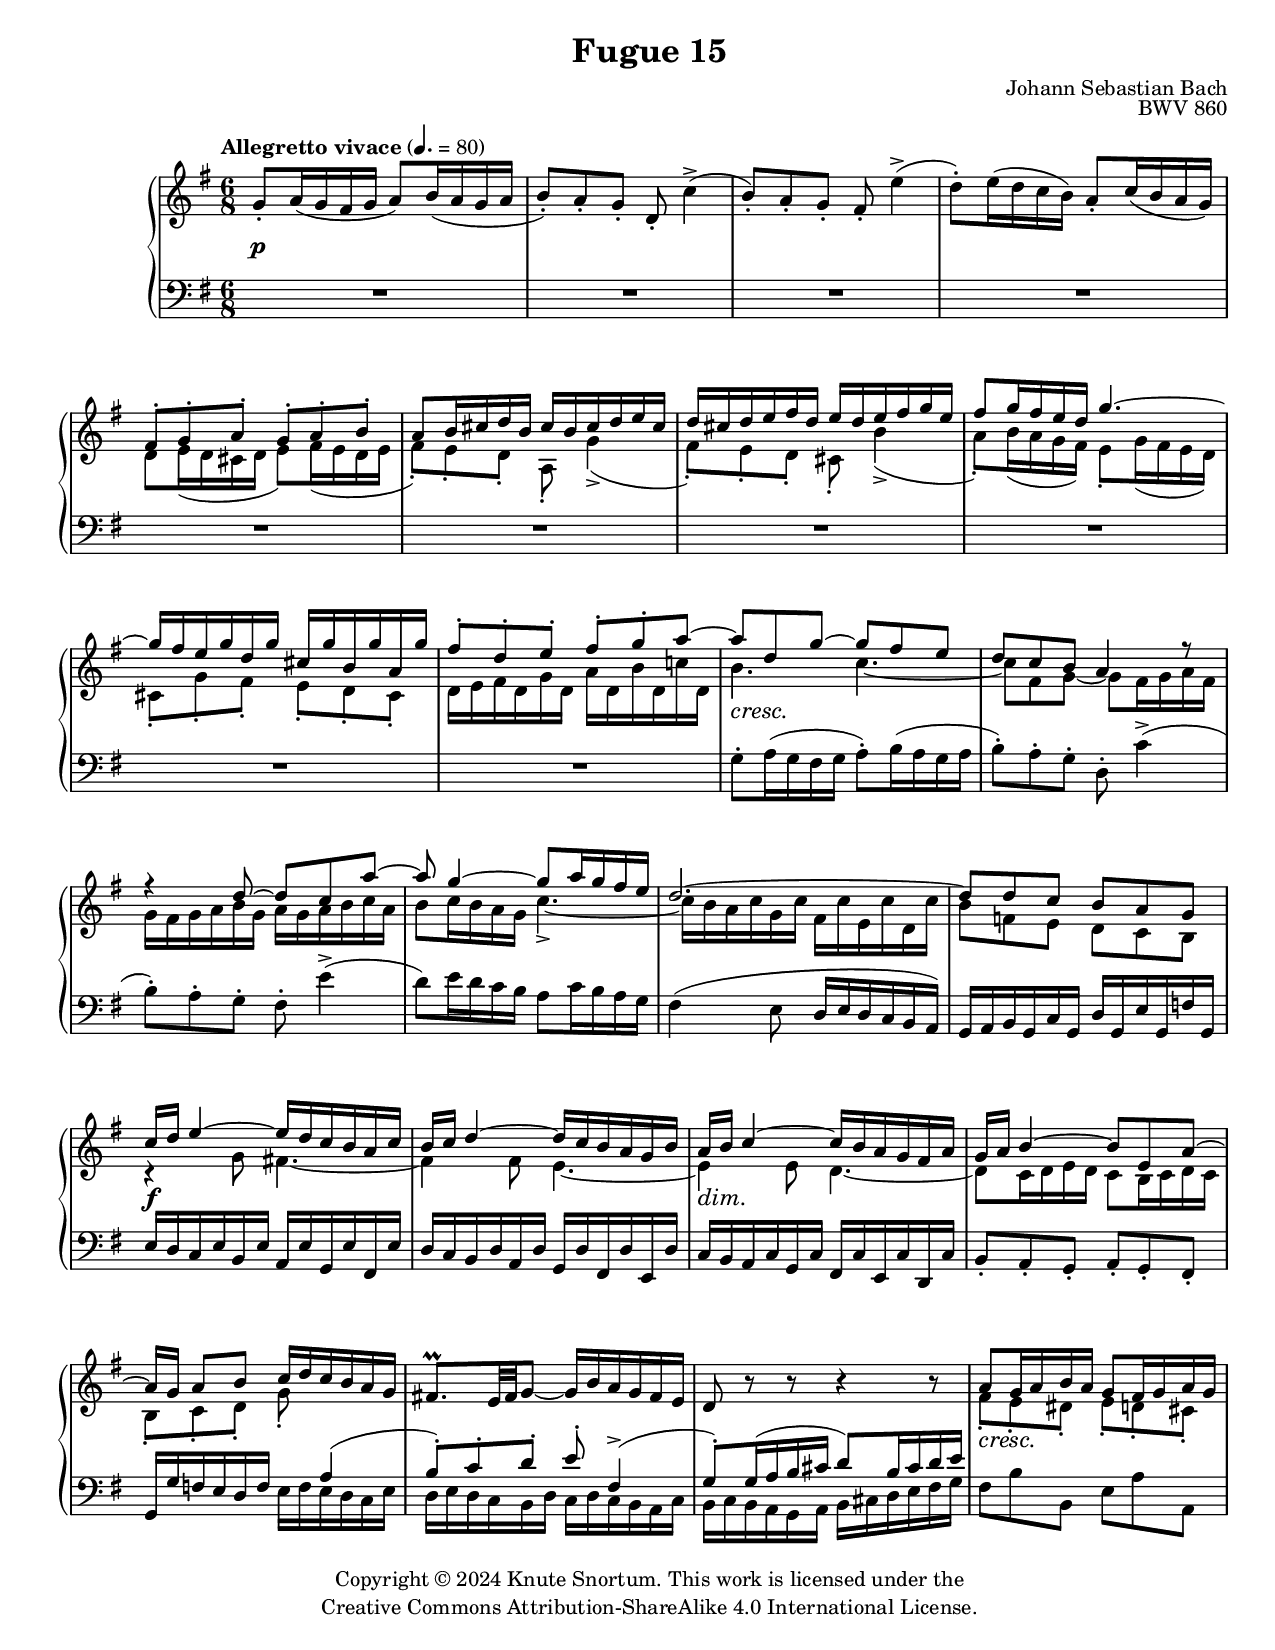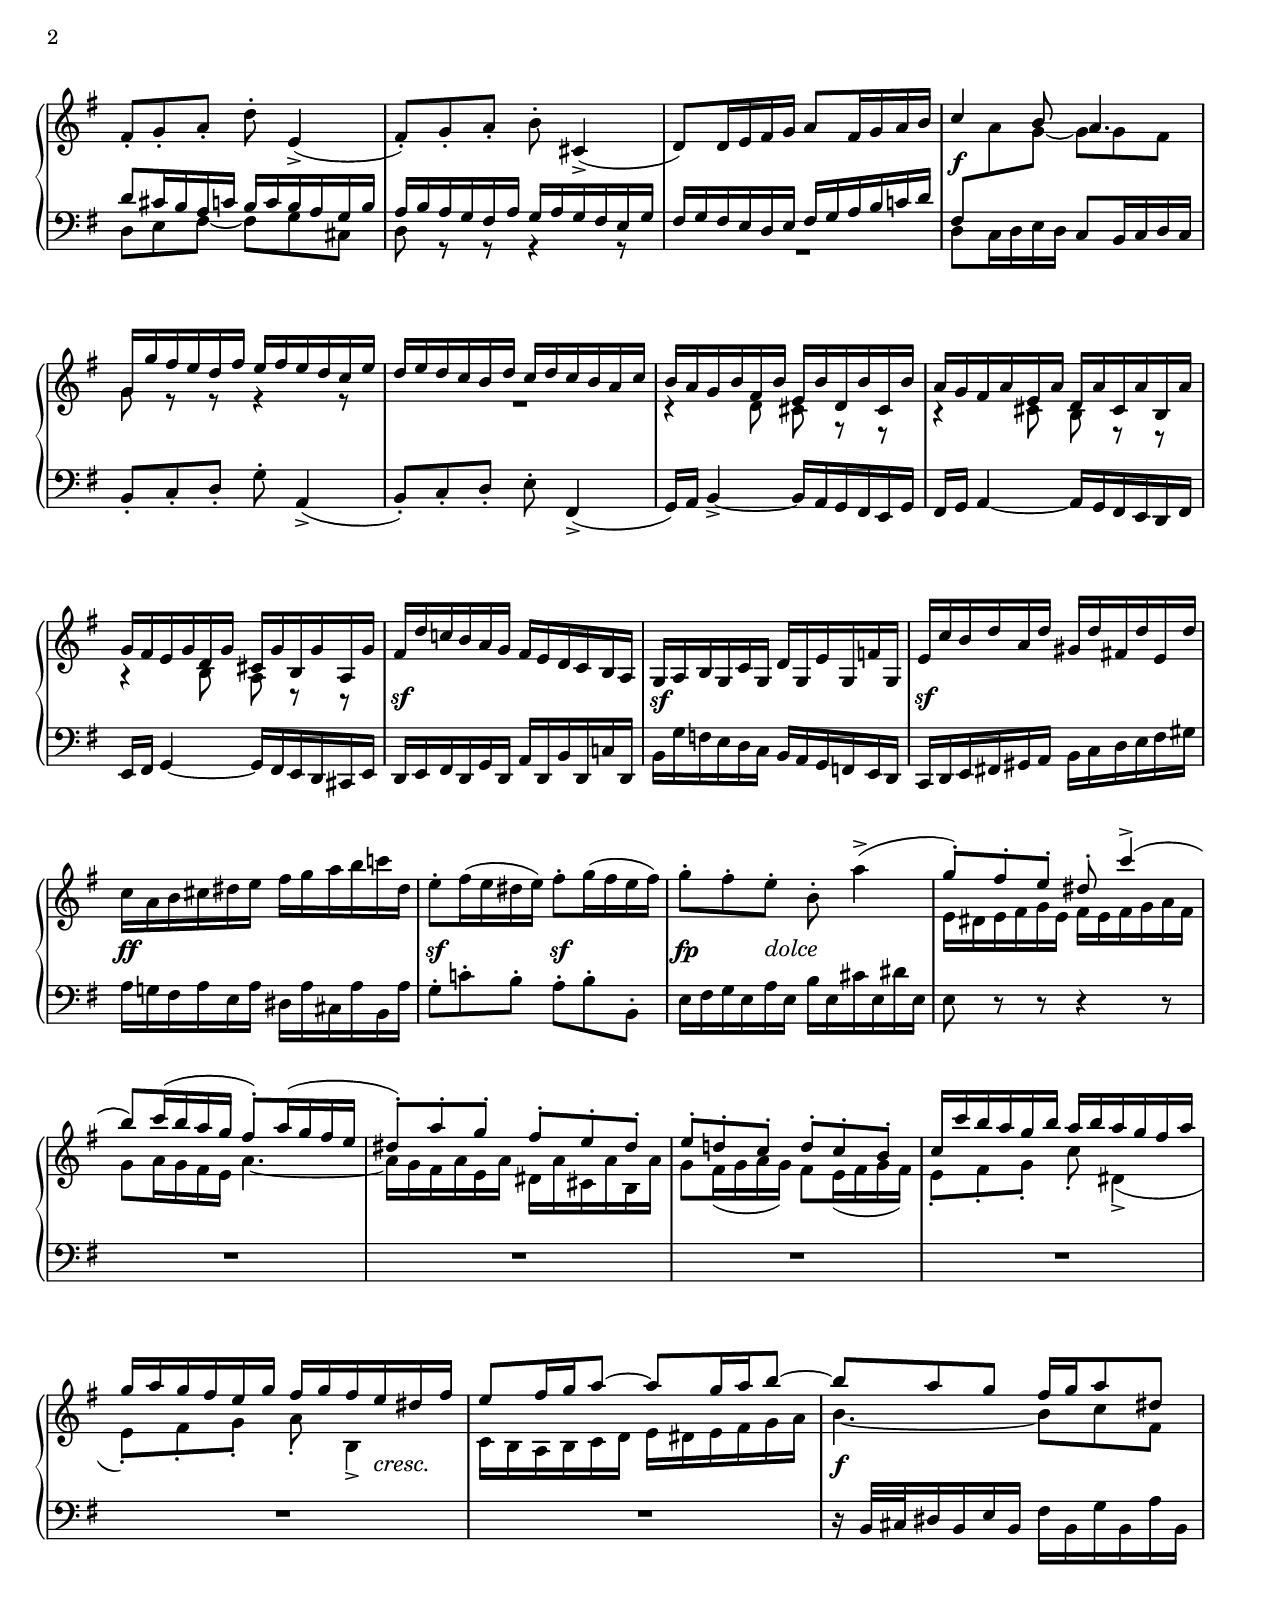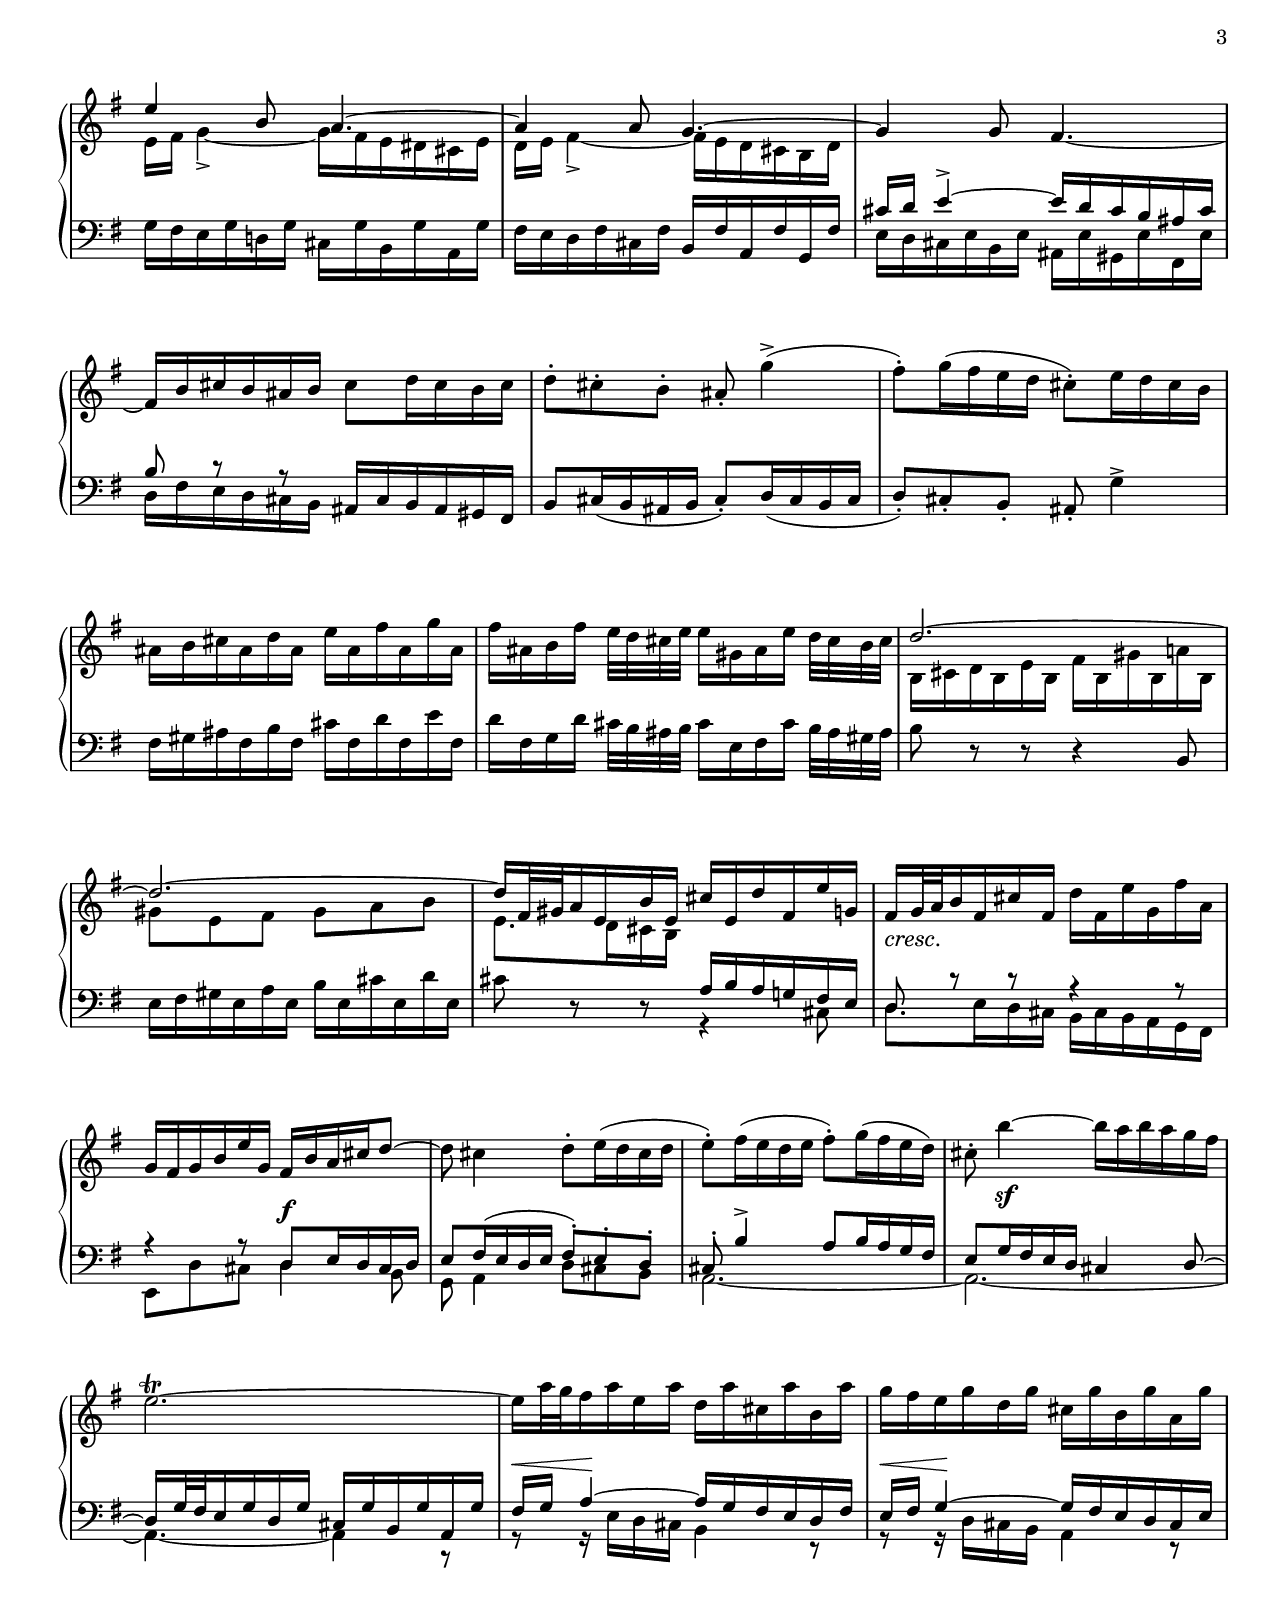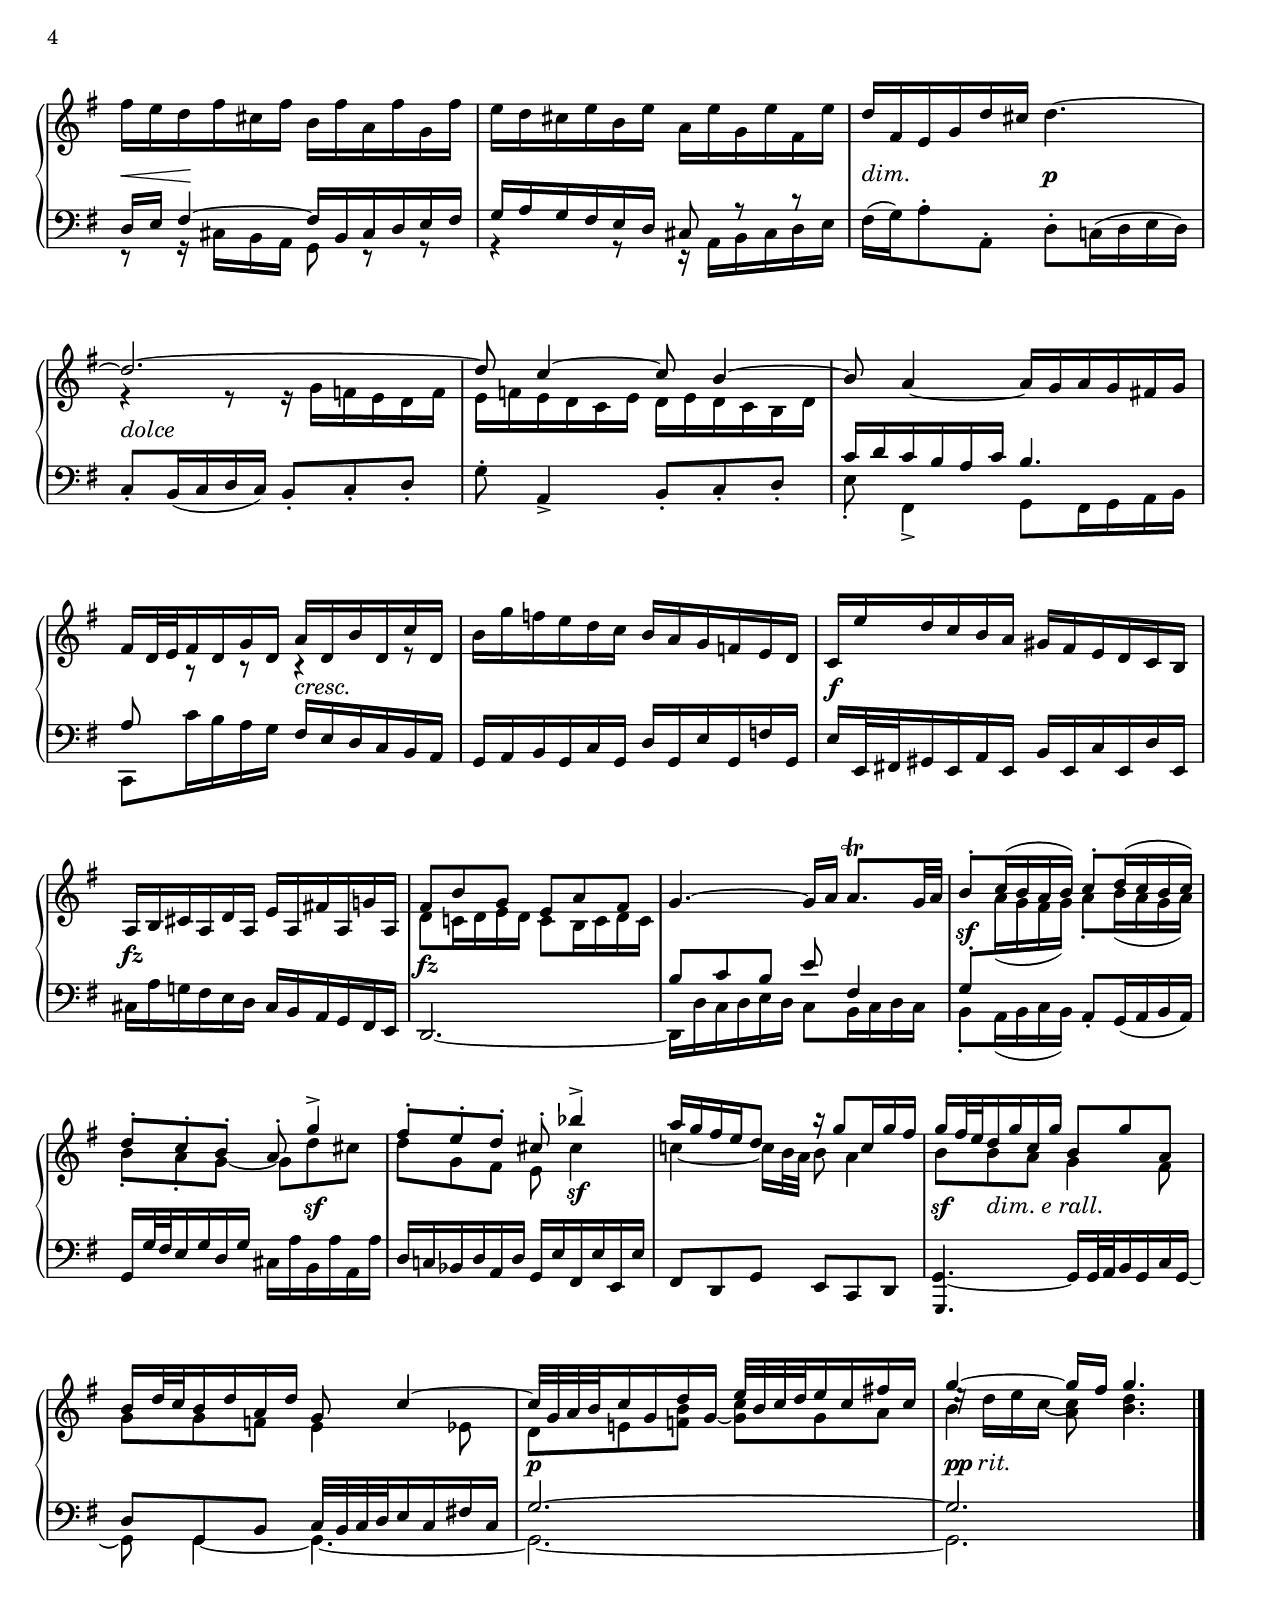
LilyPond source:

\version "2.24.0"

\include "includes/header-paper.ily"
%...+....1....+....2....+....3....+....4....+....5....+....6....+....7....+....

\version "2.24.0"
\language "english"

\include "global-variables.ily"

%%% Positions and shapes %%%

moveRestA = \once \override Rest.X-offset = 1

%%% Music %%%

global = {
  \time 6/8
  \key g \major
}

rightHandUpper = \relative {
  g'8-. a16( g fs g  a8-) b16( a g a |
  b8-.) a-. g-.  d-. c'4->( |
  b8-.) a-. g-.  fs-. e'4->( |
  d8-.) e16( d c b)  a8-.  c16( b a g) |
  \voiceOne fs8-. g-. a-.  g-. a-. b-. |
  a8 b16 cs d b  cs b cs d e cs |
  d16 cs d e fs d  e d e fs g e |
  fs8 g16 fs e d  g4.~ |
  
  \barNumberCheck 9
  g16 fs e g d g  cs, g' b, g' a, g' |
  fs8-. d-. e-.  fs-. g-. a~ |
  a8 d, g~  g fs e |
  d8 c b  a4 r8 |
  r4 d8~  d c a'~ |
  a8 g4~  g8 a16 g fs e |
  d2.~ |
  d8 d c  b a g |
  
  \barNumberCheck 17
  c16 d e4~  e16 d c b a c |
  b16 c d4~  d16 c b a g b |
  a16 b c4~  c16 b a g fs a |
  g16 a b4~  b8 e, a~ |
  a16 g a8[ b]  c16 d c b a g |
  \oneVoice fs!8.\prall e32 fs g8~  g16 b a g fs e |
  d8 r r r4 r8 |
  \voiceOne a'8 g16 a b a  g8 fs16 g a g |
  
  \barNumberCheck 25
  \oneVoice fs8-. g-. a-.  d-. e,4->( |
  fs8-.) g-. a-.  b-. cs,4->( |
  d8) d16 e fs g  a8 fs16 g a b |
  \voiceOne c4 b8 a4. |
  g16 g' fs e d fs  e fs e d c e |
  d e d c b d  c d c b a c |
  b16 a g b fs b  e, b' d, b' cs, b' |
  a16 g fs a e a  d, a' cs, a' b, a' |
  
  \barNumberCheck 33
  g16 fs e g d g  cs, g' b, g' a, g' |
  \oneVoice fs16 d' c! b a g  fs e d c b a |
  g16 a b g c g  d' g, e' g, f' g, |
  e'16 c' b d a d  gs, d' fs,! d' e, d' |
  c16 a b cs ds e  fs g a b c! ds, |
  e8-. fs16( e ds e)  fs8-. g16( fs e fs) |
  g8-. fs-. e-.  b-. a'4->( |
  \voiceOne g8-.) fs-. e-.  ds-. c'4->( |
  
  \barNumberCheck 41
  b8) c16( b a g  fs8-.) a16( g fs e |
  ds8-.) a'-. g-.  fs-. e-. ds-. |
  e8-. d!-. c-.  d-. c-. b-. |
  c16 c' b a g b  a b a g fs a |
  g16 a g fs e g  fs g fs e ds fs |
  e8 fs16 g a8~  a g16 a b8~ |
  b8 a g  fs16 g a8 ds, |
  e4 b8  a4.~ |
  
  \barNumberCheck 49
  a4 a8 g4.~ |
  \oneVoice g4 g8 fs4.~ |
  fs16 b cs b as b  cs8 d16 cs b cs |
  d8-. cs-. b-.  as-. g'4->( |
  fs8-.) g16( fs e d  cs8-.) e16 d cs b |
  as16 b cs as d as  e' as, fs' as, g' as, |
  fs'16 as, b fs'  e32[ d cs e]  e16 gs, as e'  d32[ cs b cs] |
  \voiceOne d2.~ |
  
  \barNumberCheck 57
  d2.~ |
  d16 fs,32 gs a16 e b' e,  cs' e, d' fs, e' g, |
  \oneVoice fs16 g32 a b16 fs cs' fs,  d' fs, e' g, fs' a, |
  g16 fs g b e g,  fs b a cs d8~ |
  d8 cs4  d8-. e16( d cs d |
  e8-.) fs16( e d e  fs8-.) g16( fs e d) |
  cs8-. b'4~  b16 a b a g fs |
  e2.~\trill |
  
  \barNumberCheck 65
  e16 a32 g fs16 a e a  d, a' cs, a' b, a' |
  g16 fs e g d g  cs, g' b, g' a, g' |
  fs16 e d fs cs fs  b, fs' a, fs' g, fs' |
  e16 d cs e b e  a, e' g, e' fs, e' |
  d16 fs, e g d' cs  d4.~ |
  \voiceOne d2.~ |
  d8 c4~  c8 b4~ |
  b8 \oneVoice a4~  a16 g a g fs! g |
  
  \barNumberCheck 73
  fs16 d32 e fs16 d g d  a' d, b' d, c' d, |
  \oneVoice b'16 g' f e d c  b a g f e d |
  c16 e' d c b a  gs fs e d c b |
  a16 b cs a d a  e' a, fs'! a, g'! a, |
  \voiceOne fs'8 b g  e a fs |
  g4.~  g16[ a] a8.\trill g32 a |
  b8-. c16( b a b)  c8-. d16( c b c) |
  d8-. c-. b-.  a-. g'4-> |
  
  \barNumberCheck 81
  fs8-. e-. d-.  cs-. bf'4-> |
  a16 g fs e d8  r16 g8 c,16 g' fs |
  g16 fs32 e d16 g c, g'  b,8 g' a, |
  b16 d32 c b16 d a d  g,8 c4~ |
  c32 g a b c16 g d' g,  e'32 b c d e16 c fs! c |
  g'4~ g16 fs  g4. |
  \bar "|."
}

rightHandLower = \relative {
  s2. * 4 |
  \voiceFour d'8 e16( d cs d  e8) fs16( e d e |
  fs8-.) e-. d-.  a-. g'4->( |
  fs8-.) e-. d-.  cs-. b'4->( |
  a8-.) b16( a g fs)  e8-. g16( fs e d) |
  
  \barNumberCheck 9
  cs8-. g'-. fs-.  e-. d-. cs-. |
  d16 e fs d g d  a' d, b' d, c'! d, |
  b'4. c~ |
  c8 fs, g~  g fs16 g a fs |
  g16 fs g a b g  a g a b c a |
  b8 c16 b a g  c4.->~ |
  c16 b a c g c  fs, c' e, c' d, c' |
  b8 f e  d c b |
  
  \barNumberCheck 17
  r4 g'8  fs!4.~ |
  fs4 fs8  e4.~ |
  e4 e8  d4.~ |
  d8 c16 d e d  c8 b16 c d c |
  b8-. c-. d-.  g-. \voiceDown a,4( |
  b8-.) c-. d-.  e-. fs,4->( |
  g8-.) g16( a b cs  d8) b16 cs d e |
  \voiceUp fs8-. e-. ds-.  e-. d-. cs-. |
  
  \barNumberCheck 25
  \voiceDown d8 cs16 b a c  b c b a g b |
  a16 b a g fs a  g a g fs e g |
  fs16 g fs e d e  fs g a b c! d |
  fs,8 \voiceUp a' g~  g g fs |
  g8 r r r4 r8 |
  R2. |
  r4 d8 cs r r |
  r4 cs8 b r r |
  
  \barNumberCheck 33
  r4 b8 a r r |
  s2. * 6 |
  e'16 ds e fs g e  fs e fs g a fs |
  
  \barNumberCheck 41
  g8 a16 g fs e  a4.~ |
  a16 g fs a e a  ds, a' cs, a' b, a' |
  g8 fs16( g a g)  fs8 e16( fs g fs) |
  e8-. fs-. g-.  c-. ds,4->( |
  e8-.) fs-. g-.  a-. b,4-> |
  c16 b a b c d  e ds e fs g a |
  b4.~  b8 c fs, |
  e16 fs g4->~  g16 fs e ds cs e |
  
  \barNumberCheck 49
  d16 e fs4->~  fs16 e d cs b d |
  \voiceDown cs16 d e4->~  e16 d cs b as cs |
  b8 r r s4. |
  s2. * 4 |
  \voiceUp b16 cs d b e b  fs' b, gs' b, a'! b, |
  
  \barNumberCheck 57
  gs'8 e fs  gs a b |
  e,8. d16 cs b  \voiceDown a b a g! fs e |
  d8 r r r4 r8 |
  r4 r8  d e16 d cs d |
  e8 fs16( e d e  fs8-.) e-. d-. |
  cs8-. b'4->  a8 b16 a g fs |
  e8 g16 fs e d  cs4 d8~ |
  d16 g32 fs e16 g d g  cs,g' b, g' a, g'|
  
  \barNumberCheck 65
  fs16 g a4~  a16 g fs e d fs |
  e16 fs g4~  g16 fs e d cs e |
  d16 e fs4~  fs16 b, cs d e fs |
  g16 a g fs e d  cs8 r r |
  s2. |
  \voiceUp r4 r8  r16 g'' f e d f |
  e16 f e d c e  d e d c b d |
  \voiceDown c16 d c b a c  b4. |
  
  \barNumberCheck 73
  a8 \voiceUp r r r4 r8 |
  s2. * 3 |
  d8 c!16 d e d  c8 b16 c d c |
  \voiceDown b8 c b  e fs,4 |
  g8-. \voiceUp a'16( g fs g)  a8-. b16( a g a) |
  b8-. a-. g~  g d' cs |
  
  \barNumberCheck 81
  d8 g, fs  e cs'4 |
  c!4~ c16 b32 a  b8 a4 |
  b8 b a  g4 fs8 |
  g8 g f  e4 ef8 |
  d8[ e! <f b>8*1/2] \hideNoteHead g16~  <g c>8 g a |
  << 
    { \voiceFour b4 <a c>8  <b d>4. | } 
    \new Voice { 
      \voiceTwo \moveRestA e16\rest d[ e c]_~ \hideNoteHead c8 s4. | 
    } 
  >>
} 

rightHand = {
  \global
  \mergeDifferentlyDottedOn
  <<
    \new Voice \rightHandUpper
    \new Voice \rightHandLower
  >>
}

leftHand = \relative {
  \global
  \clef bass
  R2. * 8 |
  
  \barNumberCheck 9
  R2. * 2 |
  g8-. a16( g fs g  a8-.) b16( a g a |
  b8-.) a-. g-.  d-. c'4->( |
  b8-.) a-. g-.  fs-. e'4->( |
  d8) e16 d c b  a8 c16 b a g |
  fs4( e8  d16 e d c b a) |
  g16 a b g c g  d' g, e' g, f' g, |
  
  \barNumberCheck 17
  e'16 d c e b e  a, e' g, e' fs, e' |
  d16 c b d a d  g, d' fs, d' e, d' |
  c16 b a c g c  fs, c' e, c' d, c' |
  b8-. a-. g-.  a-. g-. fs-. |
  g16 g' f e d f  \voiceTwo e f e d c e |
  d16 e d c b d  c d c b a c |
  b16 c b a g a  b cs d e fs g |
  \oneVoice fs8 b b,  e a a, |
  
  \barNumberCheck 25
  \voiceTwo d8 e fs~  fs g cs, |
  d8 r r r4 r8 |
  R2. |
  d8 c16 d e d  \oneVoice c8 b16 c d c |
  b8-. c-. d-.  g-. a,4->( |
  b8-.) c-. d-.  e-. fs,4->( |
  g16) a b4->~  b16 a g fs e g |
  fs16 g a4~  a16 g fs e d fs |
  
  \barNumberCheck 33
  e16 fs g4~  g16 fs e d cs e |
  \oneVoice d16 e fs d g d  a' d, b' d, c'! d, |
  b'16 g' f e d c  b a g f e d |
  c16 d e fs! gs a  b c d e fs gs |
  a16 g! fs a e a  ds, a' cs, a' b, a' |
  g8-. c!-. b-.  a-. b-. b,-. |
  e16 fs g e a e  b' e, cs' e, ds' e, |
  e8 r r r4 r8 |
  
  \barNumberCheck 41
  R2. * 6 |
  r16 b32 cs ds16 b e b  fs' b, g' b, a' b, |
  g'16 fs e g d! g  cs, g' b, g' a, g' |
  
  \barNumberCheck 49
  fs16 e d fs cs fs  b, fs' a, fs' g, fs' |
  \voiceTwo e16 d cs e b e  as, e' gs, e' fs, e' |
  d16 fs e d cs b  \oneVoice as cs b as gs fs |
  b8 cs16( b as b  cs8-.) d16( cs b cs |
  d8-.) cs-. b-.  as-. g'4-> |
  fs16 gs as fs b fs  cs' fs, d' fs, e' fs, |
  d'16 fs, g d'  cs32[ b as b]  cs16 e, fs cs'  b32[ as gs as] |
  \oneVoice b8 r r r4 b,8 |
  
  \barNumberCheck 57
  e16 fs gs e a e  b' e, cs' e, d' e, |
  cs'8 r r  \voiceTwo r4 cs,8 |
  \mergeDifferentlyDottedOn
  d8. e16 d cs  b cs b a g fs |
  e8 d' cs  d4 b8 |
  g8 a4  d8 cs b |
  a2.~ |
  a2.~ |
  a4.~ a4 r8 |
  
  \barNumberCheck 65
  r8 r16 e' d cs  b4 r8 |
  r8 r16 d cs b  a4 r8 |
  r8 r16 cs b a  g8 r r |
  r4 r8  r16 a b cs d e |
  \oneVoice fs16( g) a8-. a,-.  d-. c!16( d e d) |
  c8-. b16( c d c)  b8-. c-. d-. |
  g8-. a,4->  b8-. c-. d-. |
  \voiceTwo e8-. fs,4->  g8 fs16 g a b |
  
  \barNumberCheck 73
  c,8 c''16 b a g  \oneVoice fs e d c b a |
  g16 a b g c g  d' g, e' g, f' g, |
  e'16 e,32 fs! gs16 e a e  b' e, c' e, d' e, |
  cs'16 a' g! fs e d  cs b a g fs e |
  d2._~ |
  \voiceTwo d16 d' c d e d  c8 b16 c d c |
  b8-. a16( b c b)  \oneVoice a8-. g16( a b a) |
  g16 g'32 fs e16 g d g  cs, a' b, a' a, a' |
  
  \barNumberCheck 81
  d,16 c! bf d a d  g, e' fs, e' e, e' |
  fs,8 d g  e c d |
  <\snh g, g'>4.~  g'16 g32 a b16 g c g_~ |
  << 
    { \voiceTwo g8 g4~  g4.~ | g2.~ | g2. | } 
    \new Voice {  
      \voiceThree d'8 g, b  c32 b c d e16 c fs! c | g'2.~ | g2. |
    } 
  >>
}

dynamics = {
  \override TextScript.Y-offset = -0.5
  \override DynamicTextSpanner.style = #'none
  s2.\p |
  s2. * 7 |
  
  \barNumberCheck 9
  s2. * 2 |
  s2.\cresc |
  s2. * 5 |
  
  \barNumberCheck 17
  s2.\f |
  s2. |
  s2.\dim |
  s2. * 4 |
  s2.\cresc |
  
  \barNumberCheck 25
  s2. * 3 |
  s2.\f |
  s2. * 4 |
  
  \barNumberCheck 33
  s2. |
  s16\sf \tag layout { s } \tag midi { s\f } s4 s4. |
  s16-\tweak Y-offset -1 \sf \tag layout { s } \tag midi { s\f } s4 s4. |
  s16\sf \tag layout { s } \tag midi { s\f } s4 s4. |
  s2.\ff |
  s4.\sf s\sf |
  s4\fp s2^\dolce |
  s2. |
  
  \barNumberCheck 41
  s2. * 4 |
  s4. s8. s\cresc |
  s2. |
  s2.\f |
  s2. |
  
  \barNumberCheck 49
  s2. * 8 |
  
  \barNumberCheck 57
  s2. * 2 |
  s2.\cresc |
  s4. s\f |
  s2. * 2 |
  s8 s16-\tweak Y-offset 1 \sf \tag layout { s } \tag midi { s\f } s8 s4. |
  s2. |
  
  \barNumberCheck 65
  s8\< s4\! s4. |
  s8\< s4\! s4. |
  s8\< s4\! s4. |
  s2. |
  s4.\dim s\p |
  s2.^\dolce |
  s2. * 2 |
  
  \barNumberCheck 73
  s4. s\cresc |
  s2. |
  s2.\f |
  s2.-\tweak Y-offset 0.5 \fz |
  s2.\fz |
  s2. |
  s2.-\tweak Y-offset 3 \sf |
  s2 s4\sf |
  
  \barNumberCheck 81
  s2 s4-\tweak Y-offset 1 \sf |
  s2. |
  s8\sf \tag layout { s4^\dimERall } \tag midi { s4\dim } s4. |
  s2. |
  s2.\p |
  \tag layout { s2.^\ppRit } \tag midi { s2.\pp } |
}

tempi = {
  \tempo "Allegretto vivace" 4. = 80
  s2. * 82 |
  \set Score.tempoHideNote = ##t
  s4. \tempo 4. = 76 s |
  \tempo 4. = 72
  s4. \tempo 4. = 69 s |
  \tempo 4. = 66
  s4. \tempo 4. = 63 s |
  \tempo 4. = 60
  s4. \tempo 4. = 50 s |
}

forceBreaks = {
  % page 1
  \repeat unfold 3 { s2.\noBreak } s2.\break\noPageBreak
  \repeat unfold 3 { s2.\noBreak } s2.\break\noPageBreak
  \repeat unfold 3 { s2.\noBreak } s2.\break\noPageBreak
  \repeat unfold 3 { s2.\noBreak } s2.\break\noPageBreak
  \repeat unfold 3 { s2.\noBreak } s2.\break\noPageBreak
  \repeat unfold 3 { s2.\noBreak } s2.\pageBreak
  
  % page 2
  \repeat unfold 3 { s2.\noBreak } s2.\break\noPageBreak
  \repeat unfold 3 { s2.\noBreak } s2.\break\noPageBreak
  \repeat unfold 3 { s2.\noBreak } s2.\break\noPageBreak
  \repeat unfold 3 { s2.\noBreak } s2.\break\noPageBreak
  \repeat unfold 3 { s2.\noBreak } s2.\break\noPageBreak
  \repeat unfold 2 { s2.\noBreak } s2.\pageBreak
  
  % page 3
  \repeat unfold 2 { s2.\noBreak } s2.\break\noPageBreak
  \repeat unfold 2 { s2.\noBreak } s2.\break\noPageBreak
  \repeat unfold 2 { s2.\noBreak } s2.\break\noPageBreak
  \repeat unfold 2 { s2.\noBreak } s2.\break\noPageBreak
  \repeat unfold 3 { s2.\noBreak } s2.\break\noPageBreak
  \repeat unfold 2 { s2.\noBreak } s2.\pageBreak
  
  % page 4
  \repeat unfold 2 { s2.\noBreak } s2.\break\noPageBreak
  \repeat unfold 2 { s2.\noBreak } s2.\break\noPageBreak
  \repeat unfold 2 { s2.\noBreak } s2.\break\noPageBreak
  \repeat unfold 3 { s2.\noBreak } s2.\break\noPageBreak
  \repeat unfold 3 { s2.\noBreak } s2.\break\noPageBreak
}

fugueFifteenNotes =
\score {
  \header {
    title = "Fugue 15"
  }
  \keepWithTag layout  
  \new PianoStaff \with {
    \override StaffGrouper.staff-staff-spacing = 
      #'((basic-distance . 10)
         (padding . 1))
  } <<
    \new Staff = "upper" \rightHand
    \new Dynamics \dynamics
    \new Staff = "lower" \leftHand
    \new Dynamics \tempi
    \new Devnull \forceBreaks
  >>
  \layout {
    \context {
      \Score
      \override Stem.details.beamed-lengths = #'(3.5 4.1)
    }
  }
}

\include "articulate.ly"

fugueFifteenMidi =
\book {
  \bookOutputName "fugue-15-bwv-860"
  \score {
    \keepWithTag midi
    \articulate <<
      \new Staff = "upper" << \rightHand \dynamics \tempi >>
      \new Staff = "lower" << \leftHand \dynamics \tempi >>
    >>
    \midi {}
  }
}


\header {
  title = "Fugue 15"
  composer = "Johann Sebastian Bach"
  opus = "BWV 860"
}
  
\paper {
  print-all-headers = ##f
} 
 
\fugueFifteenNotes
\fugueFifteenMidi